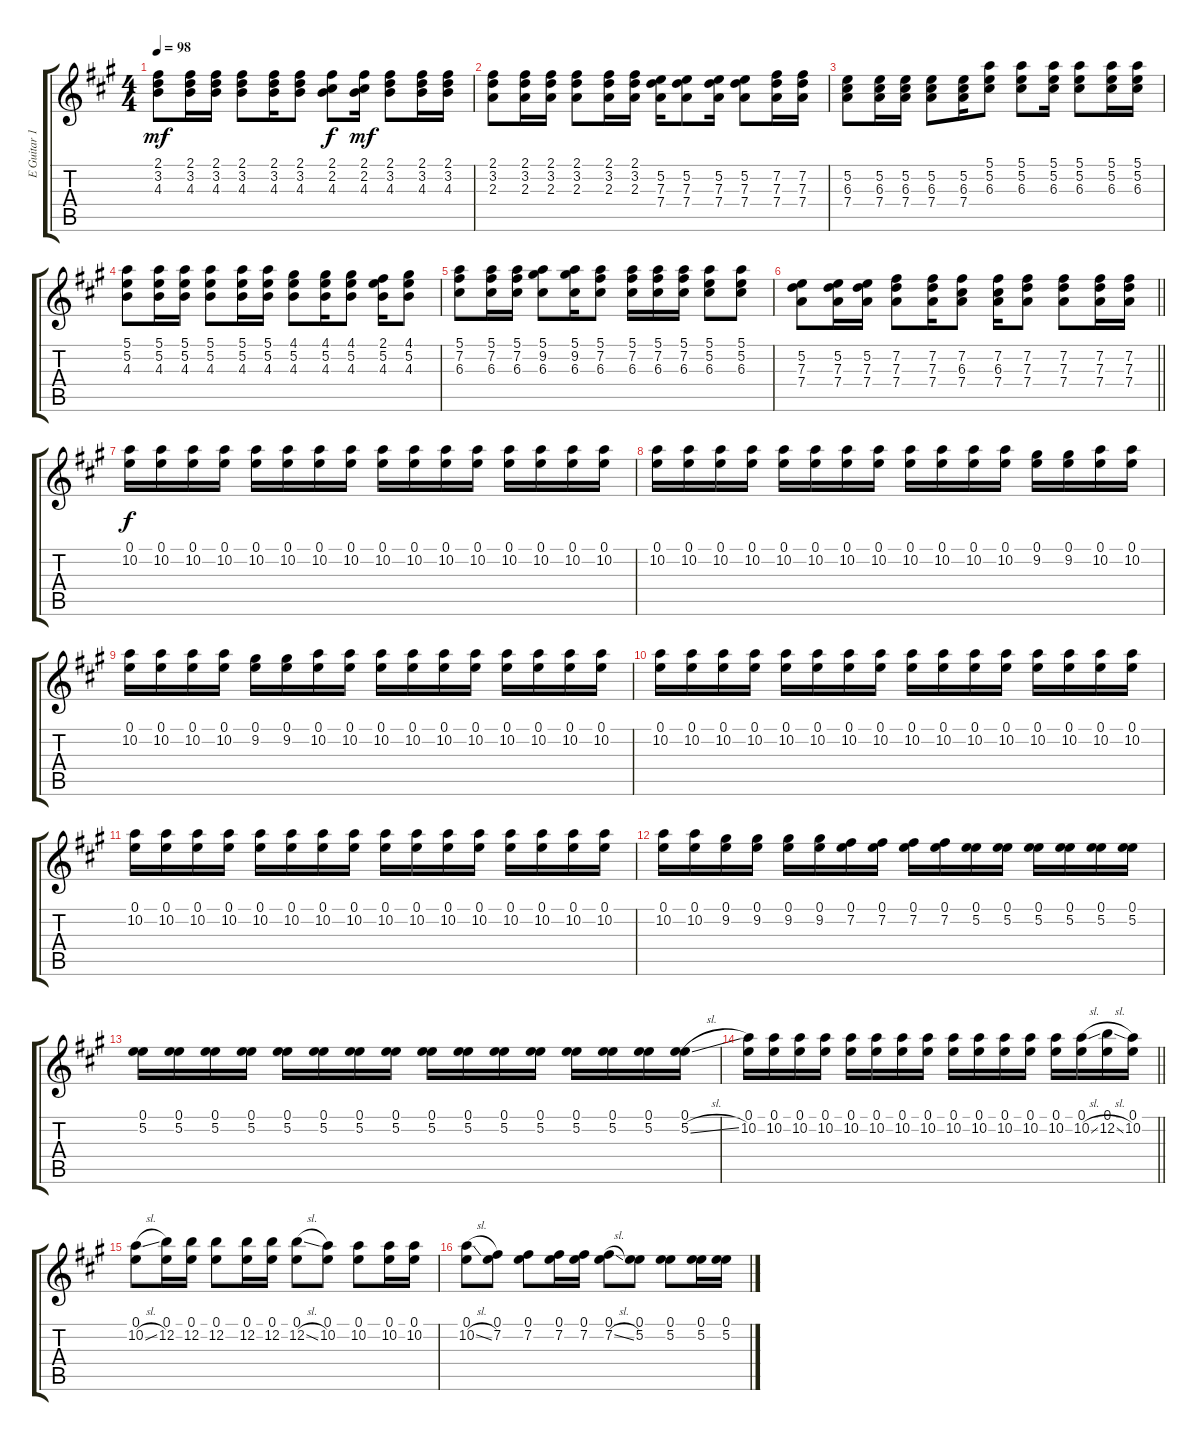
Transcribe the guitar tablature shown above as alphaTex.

\track ("E Guitar 1" "E Guitar 1") {instrument overdrivenguitar}
\staff {score tabs}
\tuning (E4 B3 G3 D3 A2 E2) {hide}
\ts (4 4)
\tempo 98
\clef g2
\ks a
(2.1 3.2 4.3).8{dy mf} (2.1 3.2 4.3).16 (2.1 3.2 4.3).16 (2.1 3.2 4.3).8 (2.1 3.2 4.3).16 (2.1 3.2 4.3).8 (2.1 2.2 4.3).8{dy f} (2.1 2.2 4.3).16{dy mf} (2.1 3.2 4.3).8 (2.1 3.2 4.3).16 (2.1 3.2 4.3).16 |
(2.1 3.2 2.3).8 (2.1 3.2 2.3).16 (2.1 3.2 2.3).16 (2.1 3.2 2.3).8 (2.1 3.2 2.3).16 (2.1 3.2 2.3).16 (5.2 7.3 7.4).16 (5.2 7.3 7.4).8 (5.2 7.3 7.4).16 (5.2 7.3 7.4).8 (7.2 7.3 7.4).16 (7.2 7.3 7.4).16 |
(5.2 6.3 7.4).8 (5.2 6.3 7.4).16 (5.2 6.3 7.4).16 (5.2 6.3 7.4).8 (5.2 6.3 7.4).16 (5.1 5.2 6.3).8 (5.1 5.2 6.3).8 (5.1 5.2 6.3).16 (5.1 5.2 6.3).8 (5.1 5.2 6.3).16 (5.1 5.2 6.3).16 |
(5.1 5.2 4.3).8 (5.1 5.2 4.3).16 (5.1 5.2 4.3).16 (5.1 5.2 4.3).8 (5.1 5.2 4.3).16 (5.1 5.2 4.3).16 (4.1 5.2 4.3).8 (4.1 5.2 4.3).16 (4.1 5.2 4.3).8 (2.1 5.2 4.3).16 (4.1 5.2 4.3).8 |
(5.1 7.2 6.3).8 (5.1 7.2 6.3).16 (5.1 7.2 6.3).16 (5.1 9.2 6.3).8 (5.1 9.2 6.3).16 (5.1 7.2 6.3).8 (5.1 7.2 6.3).16 (5.1 7.2 6.3).16 (5.1 7.2 6.3).16 (5.1 5.2 6.3).8 (5.1 5.2 6.3).8 |
\barLineRight lightlight
(5.2 7.3 7.4).8 (5.2 7.3 7.4).16 (5.2 7.3 7.4).16 (7.2 7.3 7.4).8 (7.2 7.3 7.4).16 (7.2 6.3 7.4).8 (7.2 6.3 7.4).16 (7.2 7.3 7.4).8 (7.2 7.3 7.4).8 (7.2 7.3 7.4).16 (7.2 7.3 7.4).16 |
(0.1 10.2).16{dy f} (0.1 10.2).16 (0.1 10.2).16 (0.1 10.2).16 (0.1 10.2).16 (0.1 10.2).16 (0.1 10.2).16 (0.1 10.2).16 (0.1 10.2).16 (0.1 10.2).16 (0.1 10.2).16 (0.1 10.2).16 (0.1 10.2).16 (0.1 10.2).16 (0.1 10.2).16 (0.1 10.2).16 |
(0.1 10.2).16 (0.1 10.2).16 (0.1 10.2).16 (0.1 10.2).16 (0.1 10.2).16 (0.1 10.2).16 (0.1 10.2).16 (0.1 10.2).16 (0.1 10.2).16 (0.1 10.2).16 (0.1 10.2).16 (0.1 10.2).16 (0.1 9.2).16 (0.1 9.2).16 (0.1 10.2).16 (0.1 10.2).16 |
(0.1 10.2).16 (0.1 10.2).16 (0.1 10.2).16 (0.1 10.2).16 (0.1 9.2).16 (0.1 9.2).16 (0.1 10.2).16 (0.1 10.2).16 (0.1 10.2).16 (0.1 10.2).16 (0.1 10.2).16 (0.1 10.2).16 (0.1 10.2).16 (0.1 10.2).16 (0.1 10.2).16 (0.1 10.2).16 |
(0.1 10.2).16 (0.1 10.2).16 (0.1 10.2).16 (0.1 10.2).16 (0.1 10.2).16 (0.1 10.2).16 (0.1 10.2).16 (0.1 10.2).16 (0.1 10.2).16 (0.1 10.2).16 (0.1 10.2).16 (0.1 10.2).16 (0.1 10.2).16 (0.1 10.2).16 (0.1 10.2).16 (0.1 10.2).16 |
(0.1 10.2).16 (0.1 10.2).16 (0.1 10.2).16 (0.1 10.2).16 (0.1 10.2).16 (0.1 10.2).16 (0.1 10.2).16 (0.1 10.2).16 (0.1 10.2).16 (0.1 10.2).16 (0.1 10.2).16 (0.1 10.2).16 (0.1 10.2).16 (0.1 10.2).16 (0.1 10.2).16 (0.1 10.2).16 |
(0.1 10.2).16 (0.1 10.2).16 (0.1 9.2).16 (0.1 9.2).16 (0.1 9.2).16 (0.1 9.2).16 (0.1 7.2).16 (0.1 7.2).16 (0.1 7.2).16 (0.1 7.2).16 (0.1 5.2).16 (0.1 5.2).16 (0.1 5.2).16 (0.1 5.2).16 (0.1 5.2).16 (0.1 5.2).16 |
(0.1 5.2).16 (0.1 5.2).16 (0.1 5.2).16 (0.1 5.2).16 (0.1 5.2).16 (0.1 5.2).16 (0.1 5.2).16 (0.1 5.2).16 (0.1 5.2).16 (0.1 5.2).16 (0.1 5.2).16 (0.1 5.2).16 (0.1 5.2).16 (0.1 5.2).16 (0.1 5.2).16 (0.1 5.2{sl}).16 |
\barLineRight lightlight
(0.1 10.2).16 (0.1 10.2).16 (0.1 10.2).16 (0.1 10.2).16 (0.1 10.2).16 (0.1 10.2).16 (0.1 10.2).16 (0.1 10.2).16 (0.1 10.2).16 (0.1 10.2).16 (0.1 10.2).16 (0.1 10.2).16 (0.1 10.2).16 (0.1 10.2{sl}).16 (0.1 12.2{sl}).16 (0.1 10.2).16 |
(0.1 10.2{sl}).8 (0.1 12.2).16 (0.1 12.2).16 (0.1 12.2).8 (0.1 12.2).16 (0.1 12.2).16 (0.1 12.2{sl}).8 (0.1 10.2).8 (0.1 10.2).8 (0.1 10.2).16 (0.1 10.2).16 |
(0.1 10.2{sl}).8 (0.1 7.2).8 (0.1 7.2).8 (0.1 7.2).16 (0.1 7.2).16 (0.1 7.2{sl}).8 (0.1 5.2).8 (0.1 5.2).8 (0.1 5.2).16 (0.1 5.2).16
